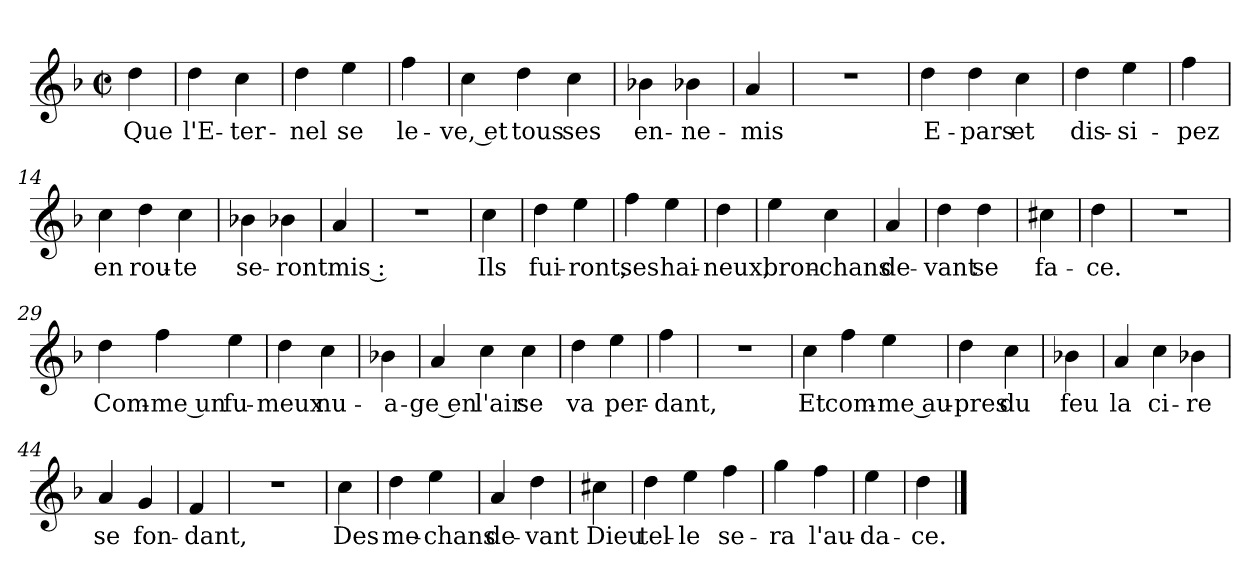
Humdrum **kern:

**kern	**text
*part1	*part1
*staff1	*staff1
*clefG2	*
*k[b-]	*
*F:	*
*M2/2	*
*met(c|)	*
=1	=1
4dd	Que
=2	=2
4dd	l'E-
4cc	-ter-
=3	=3
4dd	-nel
4ee	se
=4	=4
4ff	le-
=5	=5
4cc	-ve, et
4dd	tous
4cc	ses
=7	=7
4b-X	en-
4b-X	-ne-
=8	=8
4a	-mis
=9	=9
1r	.
=10	=10
4dd	E-
4dd	-pars
4cc	et
=12	=12
4dd	dis-
4ee	-si-
=13	=13
4ff	-pez
=14	=14
4cc	en
4dd	rou-
4cc	-te
=16	=16
4b-X	se-
4b-X	-ront
=17	=17
4a	mis :
=18	=18
1r	.
=19	=19
4cc	Ils
=20	=20
4dd	fui-
4ee	-ront,
=21	=21
4ff	ses
4ee	hai-
=22	=22
4dd	-neux,
=23	=23
4ee	bron-
4cc	-chans
=24	=24
4a	de-
=25	=25
4dd	-vant
4dd	se
=26	=26
4cc#X	fa-
=27	=27
4dd	-ce.
=28	=28
1r	.
=29	=29
4dd	Com-
4ff	-me un
4ee	fu-
=31	=31
4dd	-meux
4cc	nu-
=32	=32
4b-X	-a-
=33	=33
4a	-ge en
4cc	l'air
4cc	se
=35	=35
4dd	va
4ee	per-
=36	=36
4ff	-dant,
=37	=37
1r	.
=38	=38
4cc	Et
4ff	com-
4ee	-me au-
=40	=40
4dd	-pres
4cc	du
=41	=41
4b-X	feu
=42	=42
4a	la
4cc	ci-
4b-X	-re
=44	=44
4a	se
4g	fon-
=45	=45
4f	-dant,
=46	=46
1r	.
=47	=47
4cc	Des
=48	=48
4dd	me-
4ee	-chans
=49	=49
4a	de-
4dd	-vant
=50	=50
4cc#X	Dieu
=51	=51
4dd	tel-
4ee	-le
4ff	se-
=53	=53
4gg	-ra
4ff	l'au-
=54	=54
4ee	-da-
=55	=55
4dd	-ce.
==	==
*-	*-
